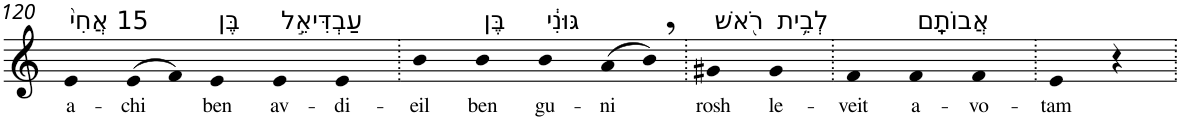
**kern	**text
*part1	*part1
*staff1	*staff1
*I"Piano	*
*I'Pno	*
!!LO:PB:g=z
*clefG2	*
*k[]	*
=120	=120
!LO:TX:a:t=15 אֲחִי֙	!
!	!LO:LY:b
4e	a-
!	!LO:LY:b
(>8e	-chi
8f)	.
!LO:TX:a:t=בֶּן	!
!	!LO:LY:b
4e	ben
!LO:TX:a:t=עַבְדִּיאֵ֣ל	!
!	!LO:LY:b
4e	av-
!	!LO:LY:b
4e	-di-
=121.	=121.
!	!LO:LY:b
4b	-eil
!LO:TX:a:t=בֶּן	!
!	!LO:LY:b
4b	ben
!LO:TX:a:t=גּוּנִ֔י	!
!	!LO:LY:b
4b	gu-
!	!LO:LY:b
(>8a	-ni
8b,)	.
=122.	=122.
!LO:TX:a:t=רֹ֖אשׁ	!
!	!LO:LY:b
4g#X	rosh
!LO:TX:a:t=לְבֵ֥ית	!
!	!LO:LY:b
4g#	le-
=123.	=123.
!	!LO:LY:b
4f	-veit
!LO:TX:a:t=אֲבוֹתָֽם	!
!	!LO:LY:b
4f	a-
!	!LO:LY:b
4f	-vo-
=124.	=124.
!	!LO:LY:b
4e	-tam
4r	.
=.	=.
*-	*-
